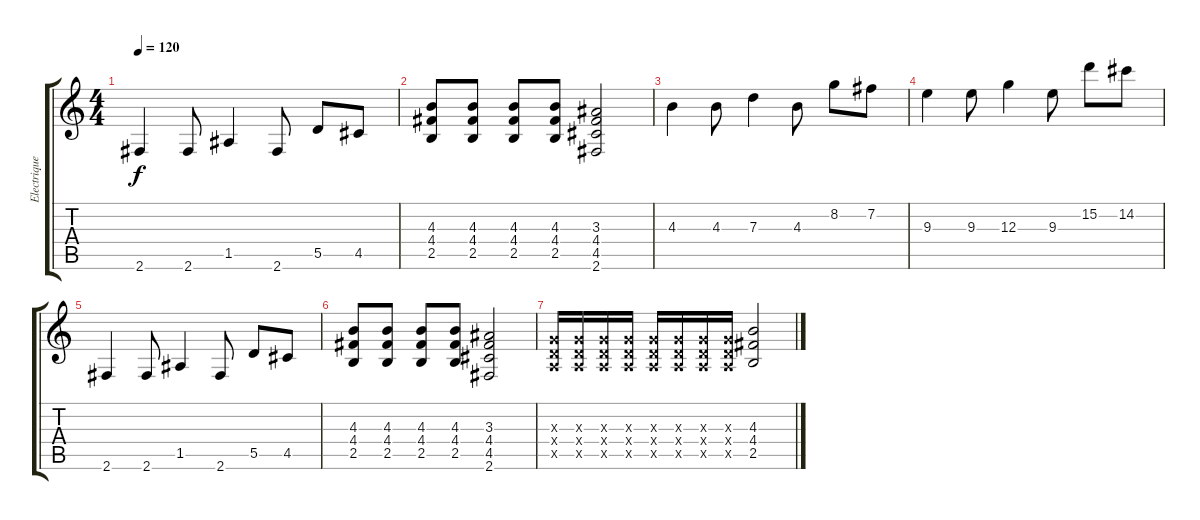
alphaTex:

\track ("Electrique" "Electrique") {instrument overdrivenguitar}
\staff {score tabs}
\tuning (E4 B3 G3 D3 A2 E2) {hide}
\ts (4 4)
\tempo 120
\clef g2
\ks c
2.6.4{dy f} 2.6.8 1.5.4 2.6.8 5.5.8 4.5.8 |
(4.3 4.4 2.5).8 (4.3 4.4 2.5).8 (4.3 4.4 2.5).8 (4.3 4.4 2.5).8 (3.3 4.4 4.5 2.6).2 |
4.3.4 4.3.8 7.3.4 4.3.8 8.2.8 7.2.8 |
9.3.4 9.3.8 12.3.4 9.3.8 15.2.8 14.2.8 |
2.6.4 2.6.8 1.5.4 2.6.8 5.5.8 4.5.8 |
(4.3 4.4 2.5).8 (4.3 4.4 2.5).8 (4.3 4.4 2.5).8 (4.3 4.4 2.5).8 (3.3 4.4 4.5 2.6).2 |
(0.3{x} 0.4{x} 0.5{x}).16 (0.3{x} 0.4{x} 0.5{x}).16 (0.3{x} 0.4{x} 0.5{x}).16 (0.3{x} 0.4{x} 0.5{x}).16 (0.3{x} 0.4{x} 0.5{x}).16 (0.3{x} 0.4{x} 0.5{x}).16 (0.3{x} 0.4{x} 0.5{x}).16 (0.3{x} 0.4{x} 0.5{x}).16 (4.3 4.4 2.5).2
